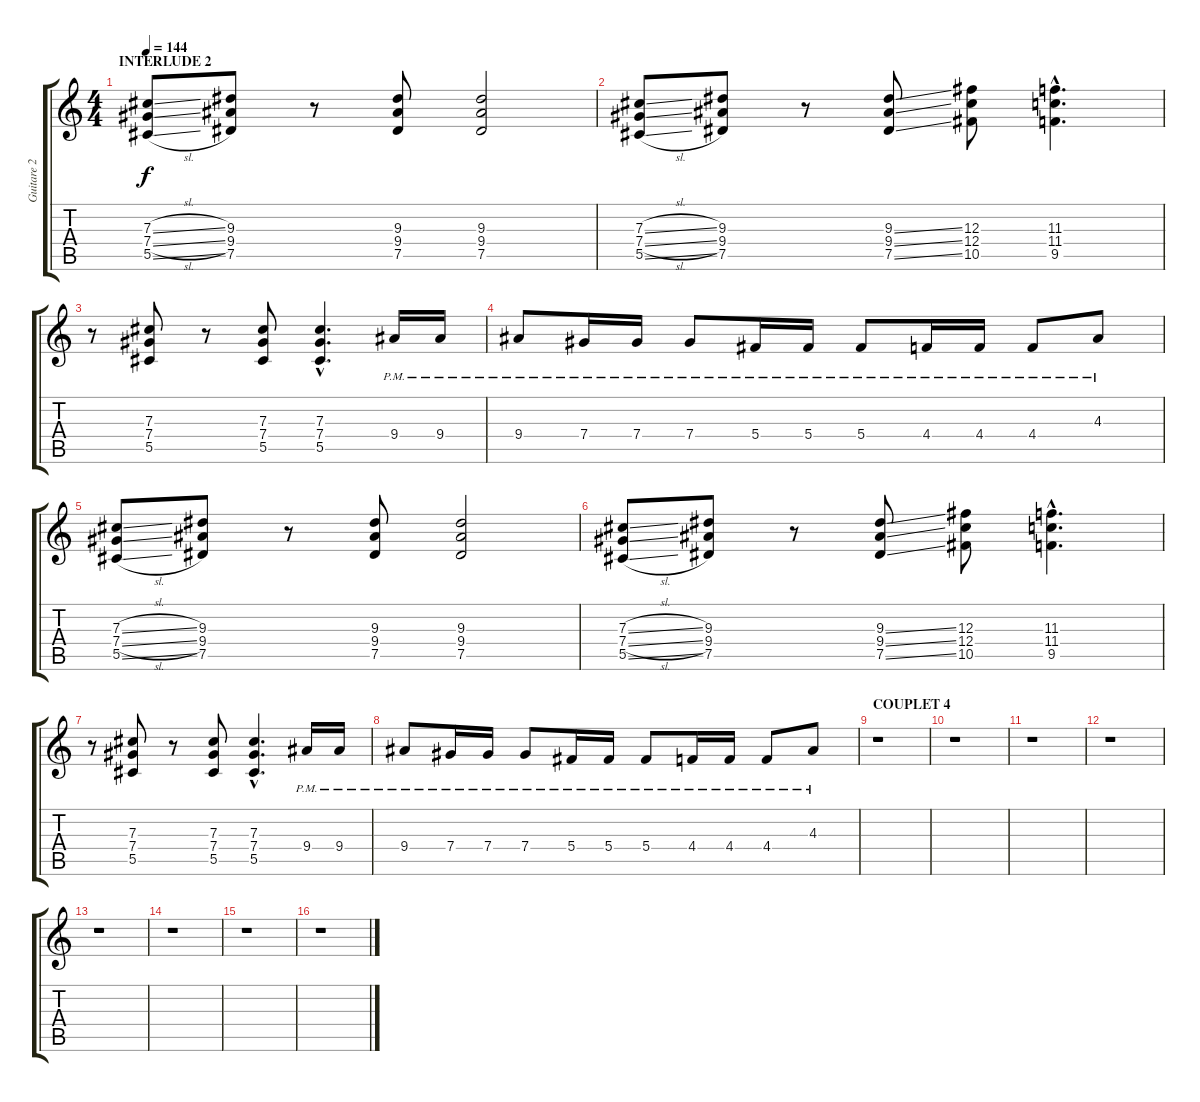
\track ("Guitare 2 ( Electrique )" "Guitare 2 ") {instrument distortionguitar}
\staff {score tabs}
\tuning (Eb4 Bb3 Gb3 Db3 Ab2 Eb2) {hide}
\ts (4 4)
\section ("" "INTERLUDE 2")
\tempo 144
\clef g2
\ks c
(7.3{sl} 7.4{sl} 5.5{sl}).8{dy f} (9.3 9.4 7.5).8 r.8 (9.3 9.4 7.5).8 (9.3 9.4 7.5).2 |
(7.3{sl} 7.4{sl} 5.5{sl}).8 (9.3 9.4 7.5).8 r.8 (9.3{ss} 9.4{ss} 7.5{ss}).8 (12.3 12.4 10.5).8 (11.3{hac} 11.4{hac} 9.5{hac}).4{d} |
r.8 (7.3 7.4 5.5).8 r.8 (7.3 7.4 5.5).8 (7.3{hac} 7.4{hac} 5.5{hac}).4{d} 9.4{pm}.16 9.4{pm}.16 |
9.4{pm}.8 7.4{pm}.16 7.4{pm}.16 7.4{pm}.8 5.4{pm}.16 5.4{pm}.16 5.4{pm}.8 4.4{pm}.16 4.4{pm}.16 4.4{pm}.8 4.3{pm}.8 |
(7.3{sl} 7.4{sl} 5.5{sl}).8 (9.3 9.4 7.5).8 r.8 (9.3 9.4 7.5).8 (9.3 9.4 7.5).2 |
(7.3{sl} 7.4{sl} 5.5{sl}).8 (9.3 9.4 7.5).8 r.8 (9.3{ss} 9.4{ss} 7.5{ss}).8 (12.3 12.4 10.5).8 (11.3{hac} 11.4{hac} 9.5{hac}).4{d} |
r.8 (7.3 7.4 5.5).8 r.8 (7.3 7.4 5.5).8 (7.3{hac} 7.4{hac} 5.5{hac}).4{d} 9.4{pm}.16 9.4{pm}.16 |
9.4{pm}.8 7.4{pm}.16 7.4{pm}.16 7.4{pm}.8 5.4{pm}.16 5.4{pm}.16 5.4{pm}.8 4.4{pm}.16 4.4{pm}.16 4.4{pm}.8 4.3{pm}.8 |
\section ("" "COUPLET 4")
r.1 |
r.1 |
r.1 |
r.1 |
r.1 |
r.1 |
r.1 |
r.1
